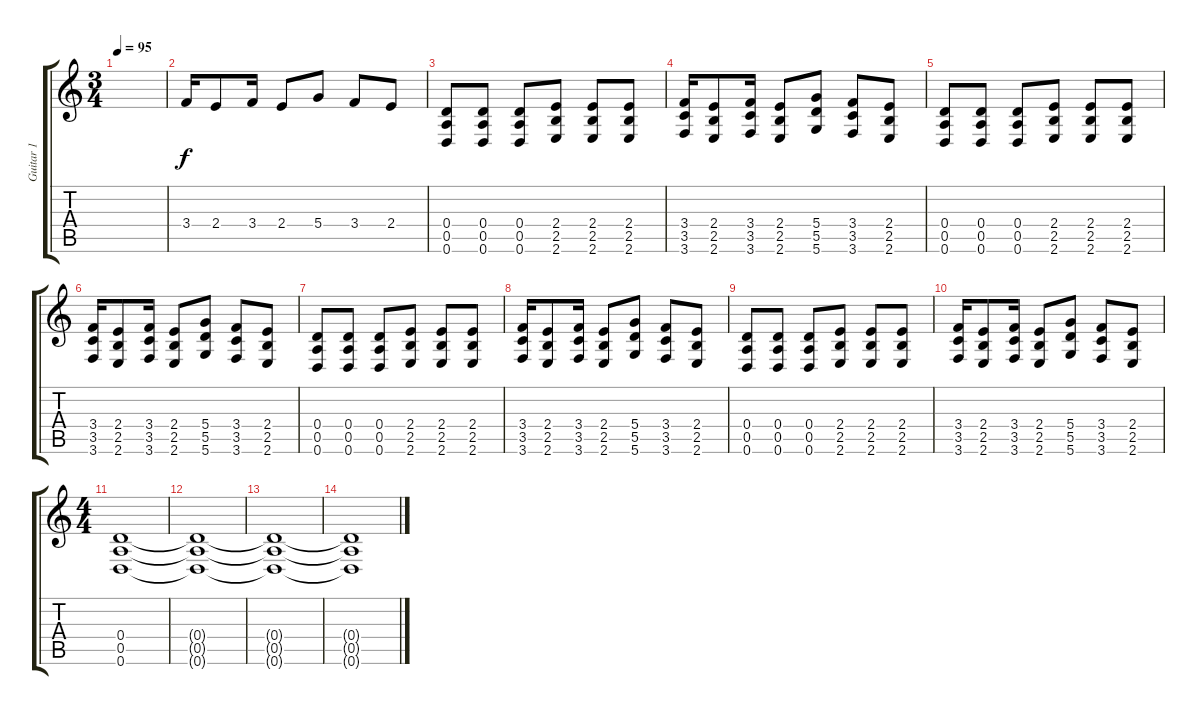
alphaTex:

\track ("Guitar 1" "Guitar 1") {instrument distortionguitar}
\staff {score tabs}
\tuning (E4 B3 G3 D3 A2 D2) {hide}
\ts (3 4)
\tempo 95
\clef g2
\ks c
|
3.4.16 2.4.8 3.4.16 2.4.8 5.4.8 3.4.8 2.4.8 |
(0.4 0.5 0.6).8{balance 16} (0.4 0.5 0.6).8 (0.4 0.5 0.6).8 (2.4 2.5 2.6).8 (2.4 2.5 2.6).8 (2.4 2.5 2.6).8 |
(3.4 3.5 3.6).16 (2.4 2.5 2.6).8 (3.4 3.5 3.6).16 (2.4 2.5 2.6).8 (5.4 5.5 5.6).8 (3.4 3.5 3.6).8 (2.4 2.5 2.6).8 |
(0.4 0.5 0.6).8{balance 16} (0.4 0.5 0.6).8 (0.4 0.5 0.6).8 (2.4 2.5 2.6).8 (2.4 2.5 2.6).8 (2.4 2.5 2.6).8 |
(3.4 3.5 3.6).16 (2.4 2.5 2.6).8 (3.4 3.5 3.6).16 (2.4 2.5 2.6).8 (5.4 5.5 5.6).8 (3.4 3.5 3.6).8 (2.4 2.5 2.6).8 |
(0.4 0.5 0.6).8{balance 16} (0.4 0.5 0.6).8 (0.4 0.5 0.6).8 (2.4 2.5 2.6).8 (2.4 2.5 2.6).8 (2.4 2.5 2.6).8 |
(3.4 3.5 3.6).16 (2.4 2.5 2.6).8 (3.4 3.5 3.6).16 (2.4 2.5 2.6).8 (5.4 5.5 5.6).8 (3.4 3.5 3.6).8 (2.4 2.5 2.6).8 |
(0.4 0.5 0.6).8{balance 16} (0.4 0.5 0.6).8 (0.4 0.5 0.6).8 (2.4 2.5 2.6).8 (2.4 2.5 2.6).8 (2.4 2.5 2.6).8 |
(3.4 3.5 3.6).16 (2.4 2.5 2.6).8 (3.4 3.5 3.6).16 (2.4 2.5 2.6).8 (5.4 5.5 5.6).8 (3.4 3.5 3.6).8 (2.4 2.5 2.6).8 |
\ts (4 4)
(0.4 0.5 0.6).1 |
(0.4{t} 0.5{t} 0.6{t}).1 |
(0.4{t} 0.5{t} 0.6{t}).1 |
(0.4{t} 0.5{t} 0.6{t}).1
